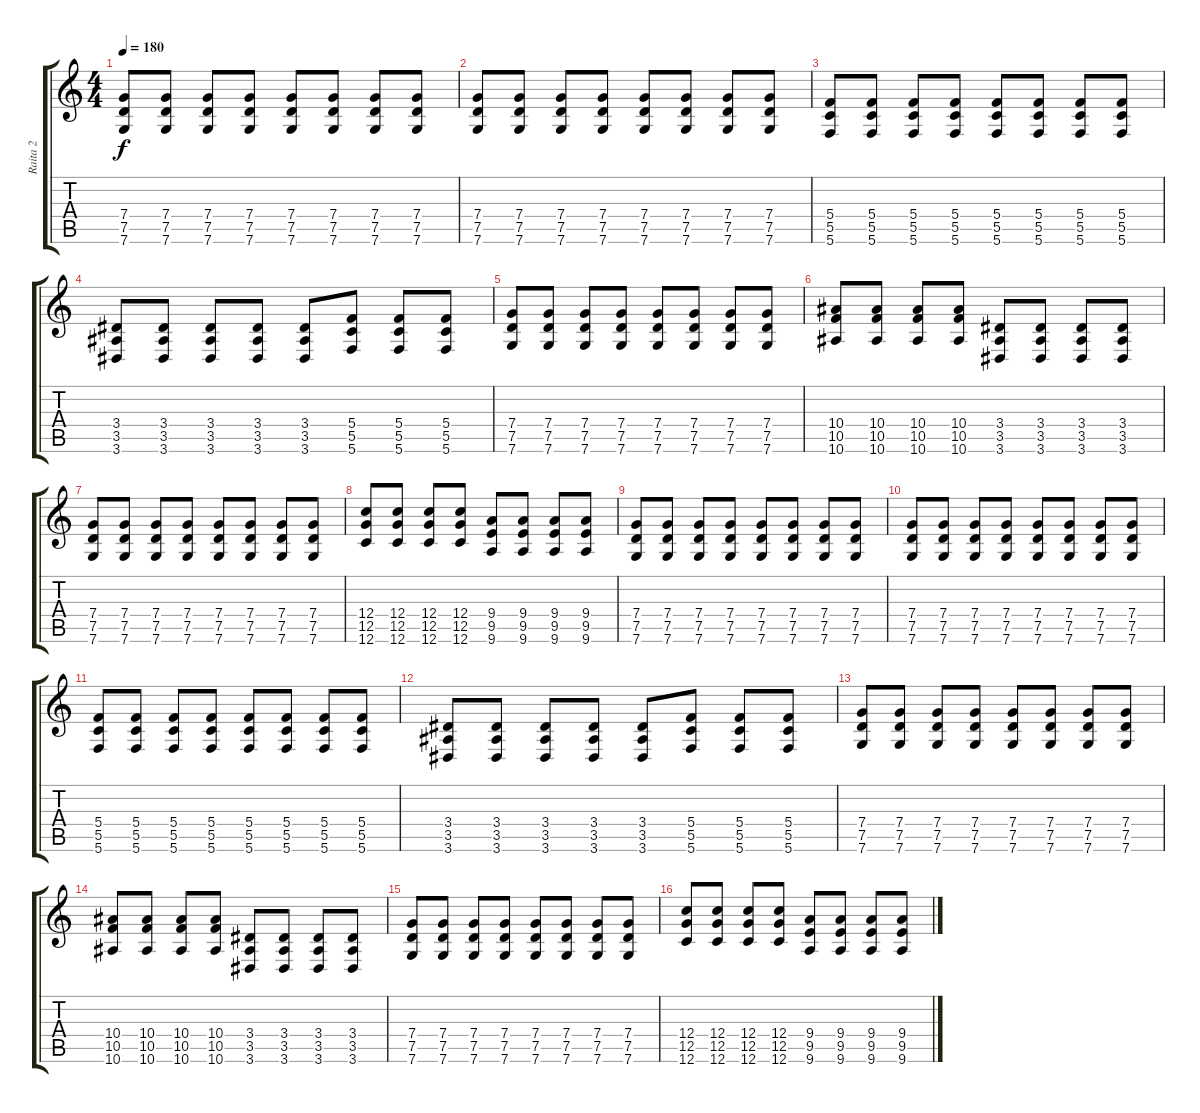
\track ("Raita 2" "Raita 2") {instrument distortionguitar}
\staff {score tabs}
\tuning (D4 A3 F3 C3 G2 C2) {hide}
\ts (4 4)
\tempo 180
\clef g2
\ks c
(7.4 7.5 7.6).8{dy f} (7.4 7.5 7.6).8 (7.4 7.5 7.6).8 (7.4 7.5 7.6).8 (7.4 7.5 7.6).8 (7.4 7.5 7.6).8 (7.4 7.5 7.6).8 (7.4 7.5 7.6).8 |
(7.4 7.5 7.6).8 (7.4 7.5 7.6).8 (7.4 7.5 7.6).8 (7.4 7.5 7.6).8 (7.4 7.5 7.6).8 (7.4 7.5 7.6).8 (7.4 7.5 7.6).8 (7.4 7.5 7.6).8 |
(5.4 5.5 5.6).8 (5.4 5.5 5.6).8 (5.4 5.5 5.6).8 (5.4 5.5 5.6).8 (5.4 5.5 5.6).8 (5.4 5.5 5.6).8 (5.4 5.5 5.6).8 (5.4 5.5 5.6).8 |
(3.4 3.5 3.6).8 (3.4 3.5 3.6).8 (3.4 3.5 3.6).8 (3.4 3.5 3.6).8 (3.4 3.5 3.6).8 (5.4 5.5 5.6).8 (5.4 5.5 5.6).8 (5.4 5.5 5.6).8 |
(7.4 7.5 7.6).8 (7.4 7.5 7.6).8 (7.4 7.5 7.6).8 (7.4 7.5 7.6).8 (7.4 7.5 7.6).8 (7.4 7.5 7.6).8 (7.4 7.5 7.6).8 (7.4 7.5 7.6).8 |
(10.4 10.5 10.6).8 (10.4 10.5 10.6).8 (10.4 10.5 10.6).8 (10.4 10.5 10.6).8 (3.4 3.5 3.6).8 (3.4 3.5 3.6).8 (3.4 3.5 3.6).8 (3.4 3.5 3.6).8 |
(7.4 7.5 7.6).8 (7.4 7.5 7.6).8 (7.4 7.5 7.6).8 (7.4 7.5 7.6).8 (7.4 7.5 7.6).8 (7.4 7.5 7.6).8 (7.4 7.5 7.6).8 (7.4 7.5 7.6).8 |
(12.4 12.5 12.6).8 (12.4 12.5 12.6).8 (12.4 12.5 12.6).8 (12.4 12.5 12.6).8 (9.4 9.5 9.6).8 (9.4 9.5 9.6).8 (9.4 9.5 9.6).8 (9.4 9.5 9.6).8 |
(7.4 7.5 7.6).8 (7.4 7.5 7.6).8 (7.4 7.5 7.6).8 (7.4 7.5 7.6).8 (7.4 7.5 7.6).8 (7.4 7.5 7.6).8 (7.4 7.5 7.6).8 (7.4 7.5 7.6).8 |
(7.4 7.5 7.6).8 (7.4 7.5 7.6).8 (7.4 7.5 7.6).8 (7.4 7.5 7.6).8 (7.4 7.5 7.6).8 (7.4 7.5 7.6).8 (7.4 7.5 7.6).8 (7.4 7.5 7.6).8 |
(5.4 5.5 5.6).8 (5.4 5.5 5.6).8 (5.4 5.5 5.6).8 (5.4 5.5 5.6).8 (5.4 5.5 5.6).8 (5.4 5.5 5.6).8 (5.4 5.5 5.6).8 (5.4 5.5 5.6).8 |
(3.4 3.5 3.6).8 (3.4 3.5 3.6).8 (3.4 3.5 3.6).8 (3.4 3.5 3.6).8 (3.4 3.5 3.6).8 (5.4 5.5 5.6).8 (5.4 5.5 5.6).8 (5.4 5.5 5.6).8 |
(7.4 7.5 7.6).8 (7.4 7.5 7.6).8 (7.4 7.5 7.6).8 (7.4 7.5 7.6).8 (7.4 7.5 7.6).8 (7.4 7.5 7.6).8 (7.4 7.5 7.6).8 (7.4 7.5 7.6).8 |
(10.4 10.5 10.6).8 (10.4 10.5 10.6).8 (10.4 10.5 10.6).8 (10.4 10.5 10.6).8 (3.4 3.5 3.6).8 (3.4 3.5 3.6).8 (3.4 3.5 3.6).8 (3.4 3.5 3.6).8 |
(7.4 7.5 7.6).8 (7.4 7.5 7.6).8 (7.4 7.5 7.6).8 (7.4 7.5 7.6).8 (7.4 7.5 7.6).8 (7.4 7.5 7.6).8 (7.4 7.5 7.6).8 (7.4 7.5 7.6).8 |
(12.4 12.5 12.6).8 (12.4 12.5 12.6).8 (12.4 12.5 12.6).8 (12.4 12.5 12.6).8 (9.4 9.5 9.6).8 (9.4 9.5 9.6).8 (9.4 9.5 9.6).8 (9.4 9.5 9.6).8
